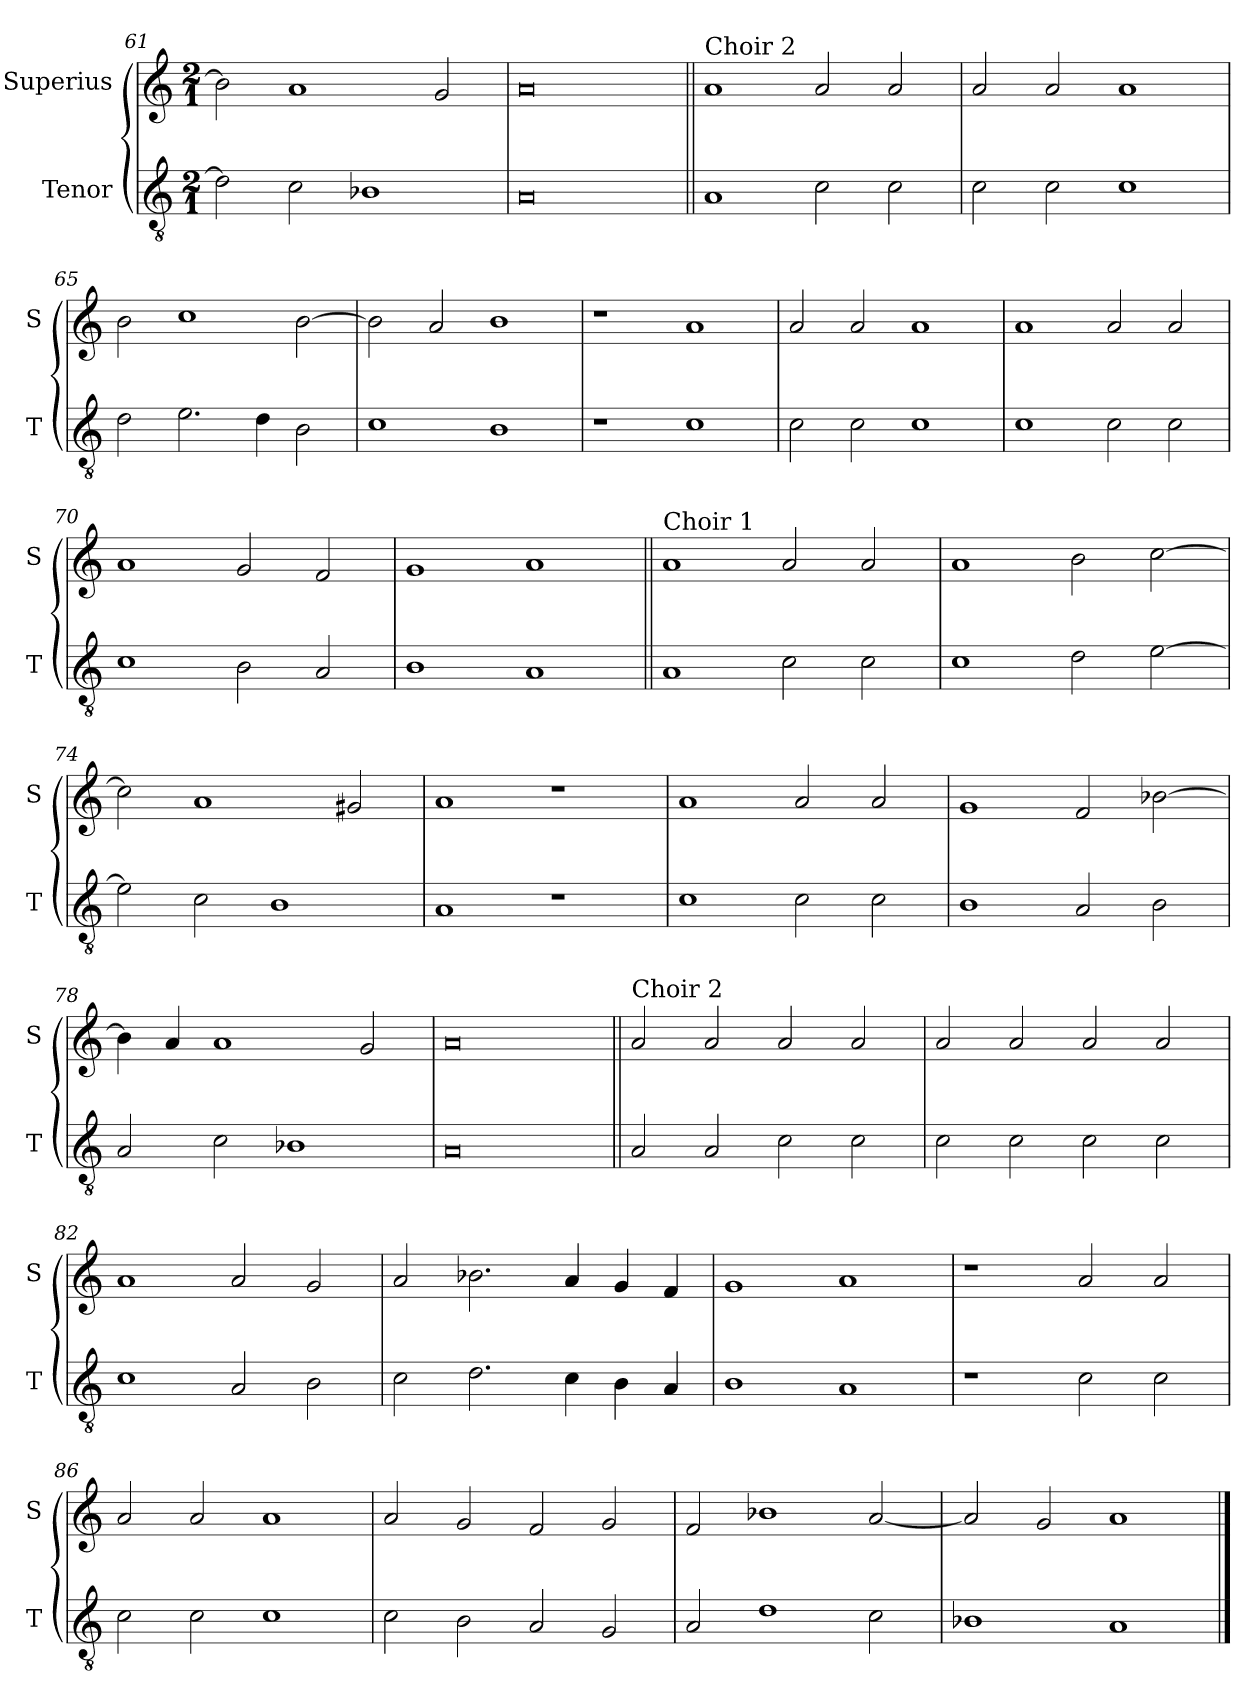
**kern	**kern
*part2	*part1
*staff2	*staff1
*I"Tenor	*I"Superius
*I'T	*I'S
*clefGv2	*clefG2
*k[]	*k[]
*M2/1	*M2/1
=61	=61
2d\]	2b-\]
2c\	1a
1B-X	.
.	2g/
=62	=62
0A	0a
=63||	=63||
!	!LO:TX:a:t=Choir 2
1A	1a
2c\	2a/
2c\	2a/
=64	=64
2c\	2a/
2c\	2a/
1c	1a
=65	=65
2d\	2b\
2.e\	1cc
4d\	.
2B\	[2b\
=66	=66
1c	2b\]
.	2a/
1B	1b
=67	=67
1r	1r
1c	1a
=68	=68
2c\	2a/
2c\	2a/
1c	1a
=69	=69
1c	1a
2c\	2a/
2c\	2a/
=70	=70
1c	1a
2B\	2g/
2A/	2f/
=71	=71
1B	1g
1A	1a
=72||	=72||
!	!LO:TX:a:t=Choir 1
1A	1a
2c\	2a/
2c\	2a/
=73	=73
1c	1a
2d\	2b\
[2e\	[2cc\
=74	=74
2e\]	2cc\]
2c\	1a
1B	.
.	2g#X/
=75	=75
1A	1a
1r	1r
=76	=76
1c	1a
2c\	2a/
2c\	2a/
=77	=77
1B	1g
2A/	2f/
2B\	[2b-X\
=78	=78
2A/	4b-\]
.	4a/
2c\	1a
1B-X	.
.	2g/
=79	=79
0A	0a
=80||	=80||
!	!LO:TX:a:t=Choir 2
2A/	2a/
2A/	2a/
2c\	2a/
2c\	2a/
=81	=81
2c\	2a/
2c\	2a/
2c\	2a/
2c\	2a/
=82	=82
1c	1a
2A/	2a/
2B\	2g/
=83	=83
2c\	2a/
2.d\	2.b-X\
4c\	4a/
4B\	4g/
4A/	4f/
=84	=84
1B	1g
1A	1a
=85	=85
1r	1r
2c\	2a/
2c\	2a/
=86	=86
2c\	2a/
2c\	2a/
1c	1a
=87	=87
2c\	2a/
2B\	2g/
2A/	2f/
2G/	2g/
=88	=88
2A/	2f/
1d	1b-X
2c\	[2a/
=89	=89
1B-X	2a/]
.	2g/
1A	1a
==	==
*-	*-
